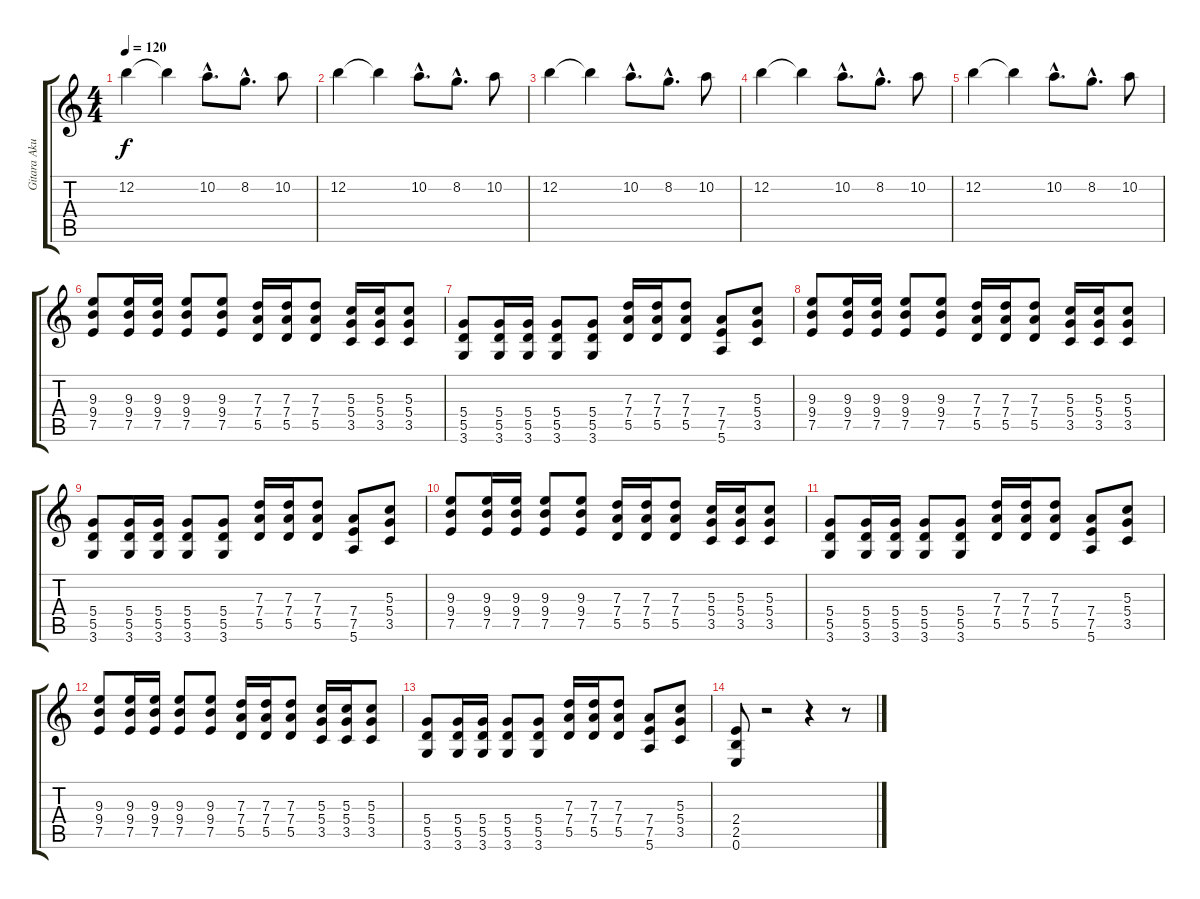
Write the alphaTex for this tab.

\track ("Gitara Akustyczna 4" "Gitara Aku") {instrument acousticguitarsteel}
\staff {score tabs}
\tuning (E4 B3 G3 D3 A2 E2) {hide}
\ts (4 4)
\tempo 120
\clef g2
\ks c
12.2.4{dy f} 12.2{t}.4 10.2{hac}.8{d} 8.2{hac}.8{d} 10.2.8 |
12.2.4 12.2{t}.4 10.2{hac}.8{d} 8.2{hac}.8{d} 10.2.8 |
12.2.4 12.2{t}.4 10.2{hac}.8{d} 8.2{hac}.8{d} 10.2.8 |
12.2.4 12.2{t}.4 10.2{hac}.8{d} 8.2{hac}.8{d} 10.2.8 |
12.2.4 12.2{t}.4 10.2{hac}.8{d} 8.2{hac}.8{d} 10.2.8 |
(9.3 9.4 7.5).8 (9.3 9.4 7.5).16 (9.3 9.4 7.5).16 (9.3 9.4 7.5).8 (9.3 9.4 7.5).8 (7.3 7.4 5.5).16 (7.3 7.4 5.5).16 (7.3 7.4 5.5).8 (5.3 5.4 3.5).16 (5.3 5.4 3.5).16 (5.3 5.4 3.5).8 |
(5.4 5.5 3.6).8 (5.4 5.5 3.6).16 (5.4 5.5 3.6).16 (5.4 5.5 3.6).8 (5.4 5.5 3.6).8 (7.3 7.4 5.5).16 (7.3 7.4 5.5).16 (7.3 7.4 5.5).8 (7.4 7.5 5.6).8 (5.3 5.4 3.5).8 |
(9.3 9.4 7.5).8 (9.3 9.4 7.5).16 (9.3 9.4 7.5).16 (9.3 9.4 7.5).8 (9.3 9.4 7.5).8 (7.3 7.4 5.5).16 (7.3 7.4 5.5).16 (7.3 7.4 5.5).8 (5.3 5.4 3.5).16 (5.3 5.4 3.5).16 (5.3 5.4 3.5).8 |
(5.4 5.5 3.6).8 (5.4 5.5 3.6).16 (5.4 5.5 3.6).16 (5.4 5.5 3.6).8 (5.4 5.5 3.6).8 (7.3 7.4 5.5).16 (7.3 7.4 5.5).16 (7.3 7.4 5.5).8 (7.4 7.5 5.6).8 (5.3 5.4 3.5).8 |
(9.3 9.4 7.5).8 (9.3 9.4 7.5).16 (9.3 9.4 7.5).16 (9.3 9.4 7.5).8 (9.3 9.4 7.5).8 (7.3 7.4 5.5).16 (7.3 7.4 5.5).16 (7.3 7.4 5.5).8 (5.3 5.4 3.5).16 (5.3 5.4 3.5).16 (5.3 5.4 3.5).8 |
(5.4 5.5 3.6).8 (5.4 5.5 3.6).16 (5.4 5.5 3.6).16 (5.4 5.5 3.6).8 (5.4 5.5 3.6).8 (7.3 7.4 5.5).16 (7.3 7.4 5.5).16 (7.3 7.4 5.5).8 (7.4 7.5 5.6).8 (5.3 5.4 3.5).8 |
(9.3 9.4 7.5).8 (9.3 9.4 7.5).16 (9.3 9.4 7.5).16 (9.3 9.4 7.5).8 (9.3 9.4 7.5).8 (7.3 7.4 5.5).16 (7.3 7.4 5.5).16 (7.3 7.4 5.5).8 (5.3 5.4 3.5).16 (5.3 5.4 3.5).16 (5.3 5.4 3.5).8 |
(5.4 5.5 3.6).8 (5.4 5.5 3.6).16 (5.4 5.5 3.6).16 (5.4 5.5 3.6).8 (5.4 5.5 3.6).8 (7.3 7.4 5.5).16 (7.3 7.4 5.5).16 (7.3 7.4 5.5).8 (7.4 7.5 5.6).8 (5.3 5.4 3.5).8 |
(2.4 2.5 0.6).8 r.2 r.4 r.8
